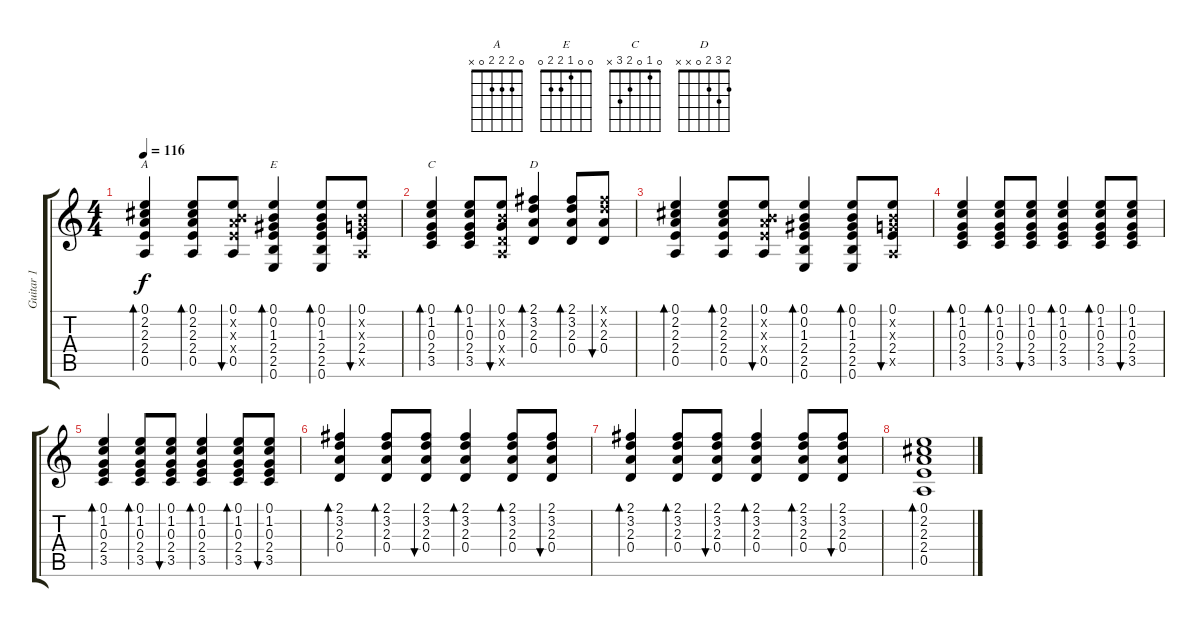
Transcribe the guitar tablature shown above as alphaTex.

\track ("Guitar 1" "Guitar 1") {instrument electricguitarclean}
\staff {score tabs}
\tuning (E4 B3 G3 D3 A2 E2) {hide}
\chord ("A" 0 2 2 2 0 x)
\chord ("E" 0 0 1 2 2 0)
\chord ("C" 0 1 0 2 3 x)
\chord ("D" 2 3 2 0 x x)
\ts (4 4)
\tempo 116
\clef g2
\ks c
(0.1 2.2 2.3 2.4 0.5).4{bd 60 ch "A" dy f} (0.1 2.2 2.3 2.4 0.5).8{bd 60} (0.1 0.2{x} 2.3{x} 2.4{x} 0.5).8{bu 60} (0.1 0.2 1.3 2.4 2.5 0.6).4{bd 60 ch "E"} (0.1 0.2 1.3 2.4 2.5 0.6).8{bd 60} (0.1 0.2{x} 0.3{x} 2.4 0.5{x}).8{bu 60} |
(0.1 1.2 0.3 2.4 3.5).4{bd 60 ch "C"} (0.1 1.2 0.3 2.4 3.5).8{bd 30} (0.1 0.2{x} 0.3 0.4{x} 0.5{x}).8{bu 30} (2.1 3.2 2.3 0.4).4{bd 30 ch "D"} (2.1 3.2 2.3 0.4).8{bd 30} (2.1{x} 3.2{x} 2.3 0.4).8{bu 30} |
(0.1 2.2 2.3 2.4 0.5).4{bd 120} (0.1 2.2 2.3 2.4 0.5).8{bd 120} (0.1 0.2{x} 2.3{x} 2.4{x} 0.5).8{bu 120} (0.1 0.2 1.3 2.4 2.5 0.6).4{bd 120} (0.1 0.2 1.3 2.4 2.5 0.6).8{bd 120} (0.1 0.2{x} 0.3{x} 2.4 0.5{x}).8{bu 120} |
(0.1 1.2 0.3 2.4 3.5).4{bd 120} (0.1 1.2 0.3 2.4 3.5).8{bd 120} (0.1 1.2 0.3 2.4 3.5).8{bu 120} (0.1 1.2 0.3 2.4 3.5).4{bd 120} (0.1 1.2 0.3 2.4 3.5).8{bd 120} (0.1 1.2 0.3 2.4 3.5).8{bu 120} |
(0.1 1.2 0.3 2.4 3.5).4{bd 120} (0.1 1.2 0.3 2.4 3.5).8{bd 120} (0.1 1.2 0.3 2.4 3.5).8{bu 120} (0.1 1.2 0.3 2.4 3.5).4{bd 120} (0.1 1.2 0.3 2.4 3.5).8{bd 120} (0.1 1.2 0.3 2.4 3.5).8{bu 120} |
(2.1 3.2 2.3 0.4).4{bd 120} (2.1 3.2 2.3 0.4).8{bd 120} (2.1 3.2 2.3 0.4).8{bu 120} (2.1 3.2 2.3 0.4).4{bd 120} (2.1 3.2 2.3 0.4).8{bd 120} (2.1 3.2 2.3 0.4).8{bu 120} |
(2.1 3.2 2.3 0.4).4{bd 120} (2.1 3.2 2.3 0.4).8{bd 120} (2.1 3.2 2.3 0.4).8{bu 120} (2.1 3.2 2.3 0.4).4{bd 120} (2.1 3.2 2.3 0.4).8{bd 120} (2.1 3.2 2.3 0.4).8{bu 120} |
(0.1 2.2 2.3 2.4 0.5).1{bd 240}
